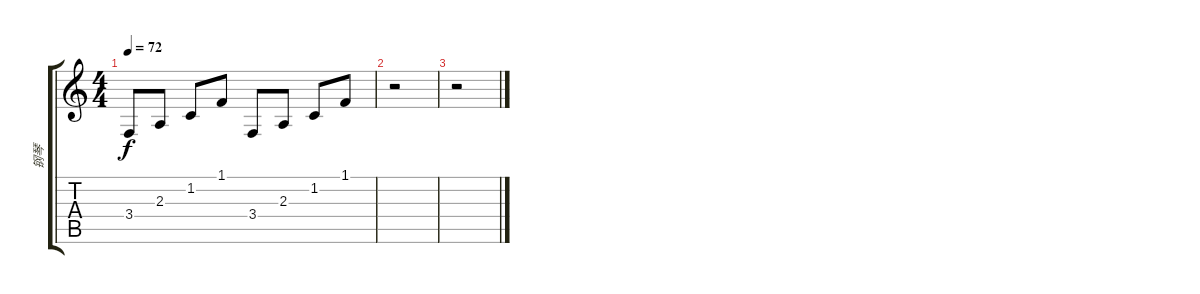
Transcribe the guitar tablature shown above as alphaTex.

\track ("钢琴" "钢琴") {instrument acousticgrandpiano}
\staff {score tabs}
\tuning (E4 B3 G3 D3 A2 E2) {hide}
\ts (4 4)
\tempo 72
\clef g2
\ks c
3.4.8{dy f} 2.3.8 1.2.8 1.1.8 3.4.8 2.3.8 1.2.8 1.1.8 |
r.2 |
r.2
